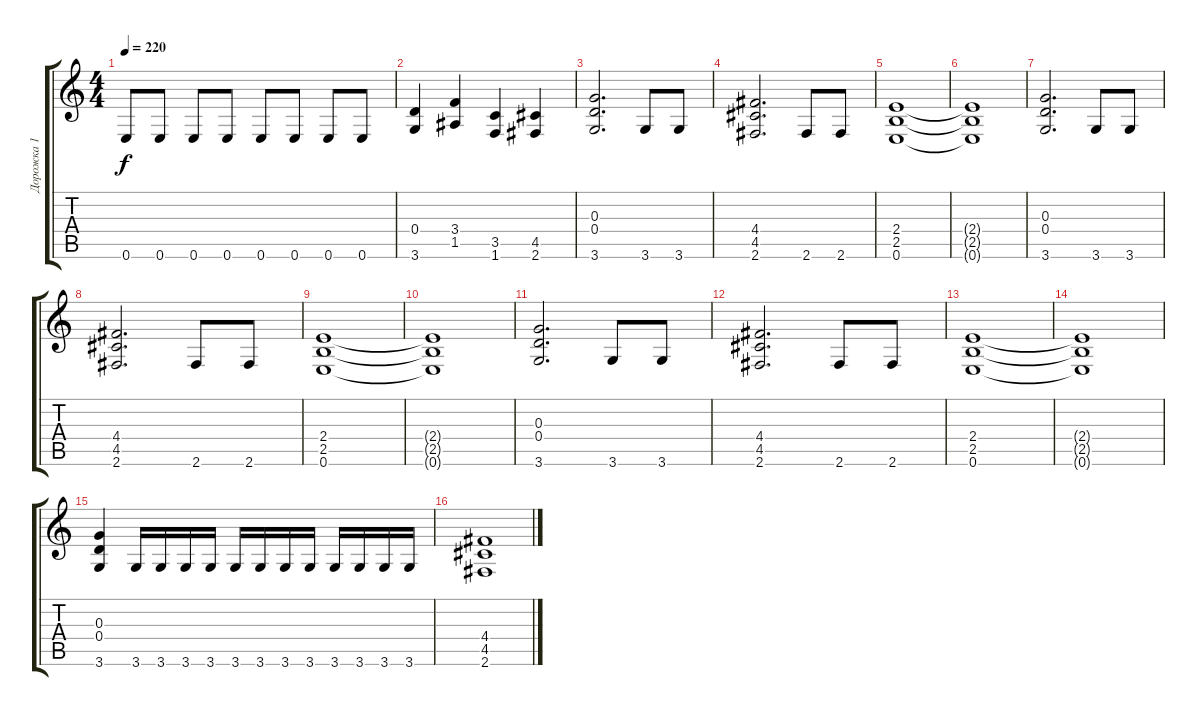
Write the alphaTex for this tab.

\track ("Дорожка 1" "Дорожка 1") {instrument distortionguitar}
\staff {score tabs}
\tuning (E4 B3 G3 D3 A2 E2) {hide}
\ts (4 4)
\tempo 220
\clef g2
\ks c
0.6.8{dy f} 0.6.8 0.6.8 0.6.8 0.6.8 0.6.8 0.6.8 0.6.8 |
(0.4 3.6).4 (3.4 1.5).4 (3.5 1.6).4 (4.5 2.6).4 |
(0.3 0.4 3.6).2{d} 3.6.8 3.6.8 |
(4.4 4.5 2.6).2{d} 2.6.8 2.6.8 |
(2.4 2.5 0.6).1 |
(2.4{t} 2.5{t} 0.6{t}).1 |
(0.3 0.4 3.6).2{d} 3.6.8 3.6.8 |
(4.4 4.5 2.6).2{d} 2.6.8 2.6.8 |
(2.4 2.5 0.6).1 |
(2.4{t} 2.5{t} 0.6{t}).1 |
(0.3 0.4 3.6).2{d} 3.6.8 3.6.8 |
(4.4 4.5 2.6).2{d} 2.6.8 2.6.8 |
(2.4 2.5 0.6).1 |
(2.4{t} 2.5{t} 0.6{t}).1 |
(0.3 0.4 3.6).4 3.6.16 3.6.16 3.6.16 3.6.16 3.6.16 3.6.16 3.6.16 3.6.16 3.6.16 3.6.16 3.6.16 3.6.16 |
(4.4 4.5 2.6).1
